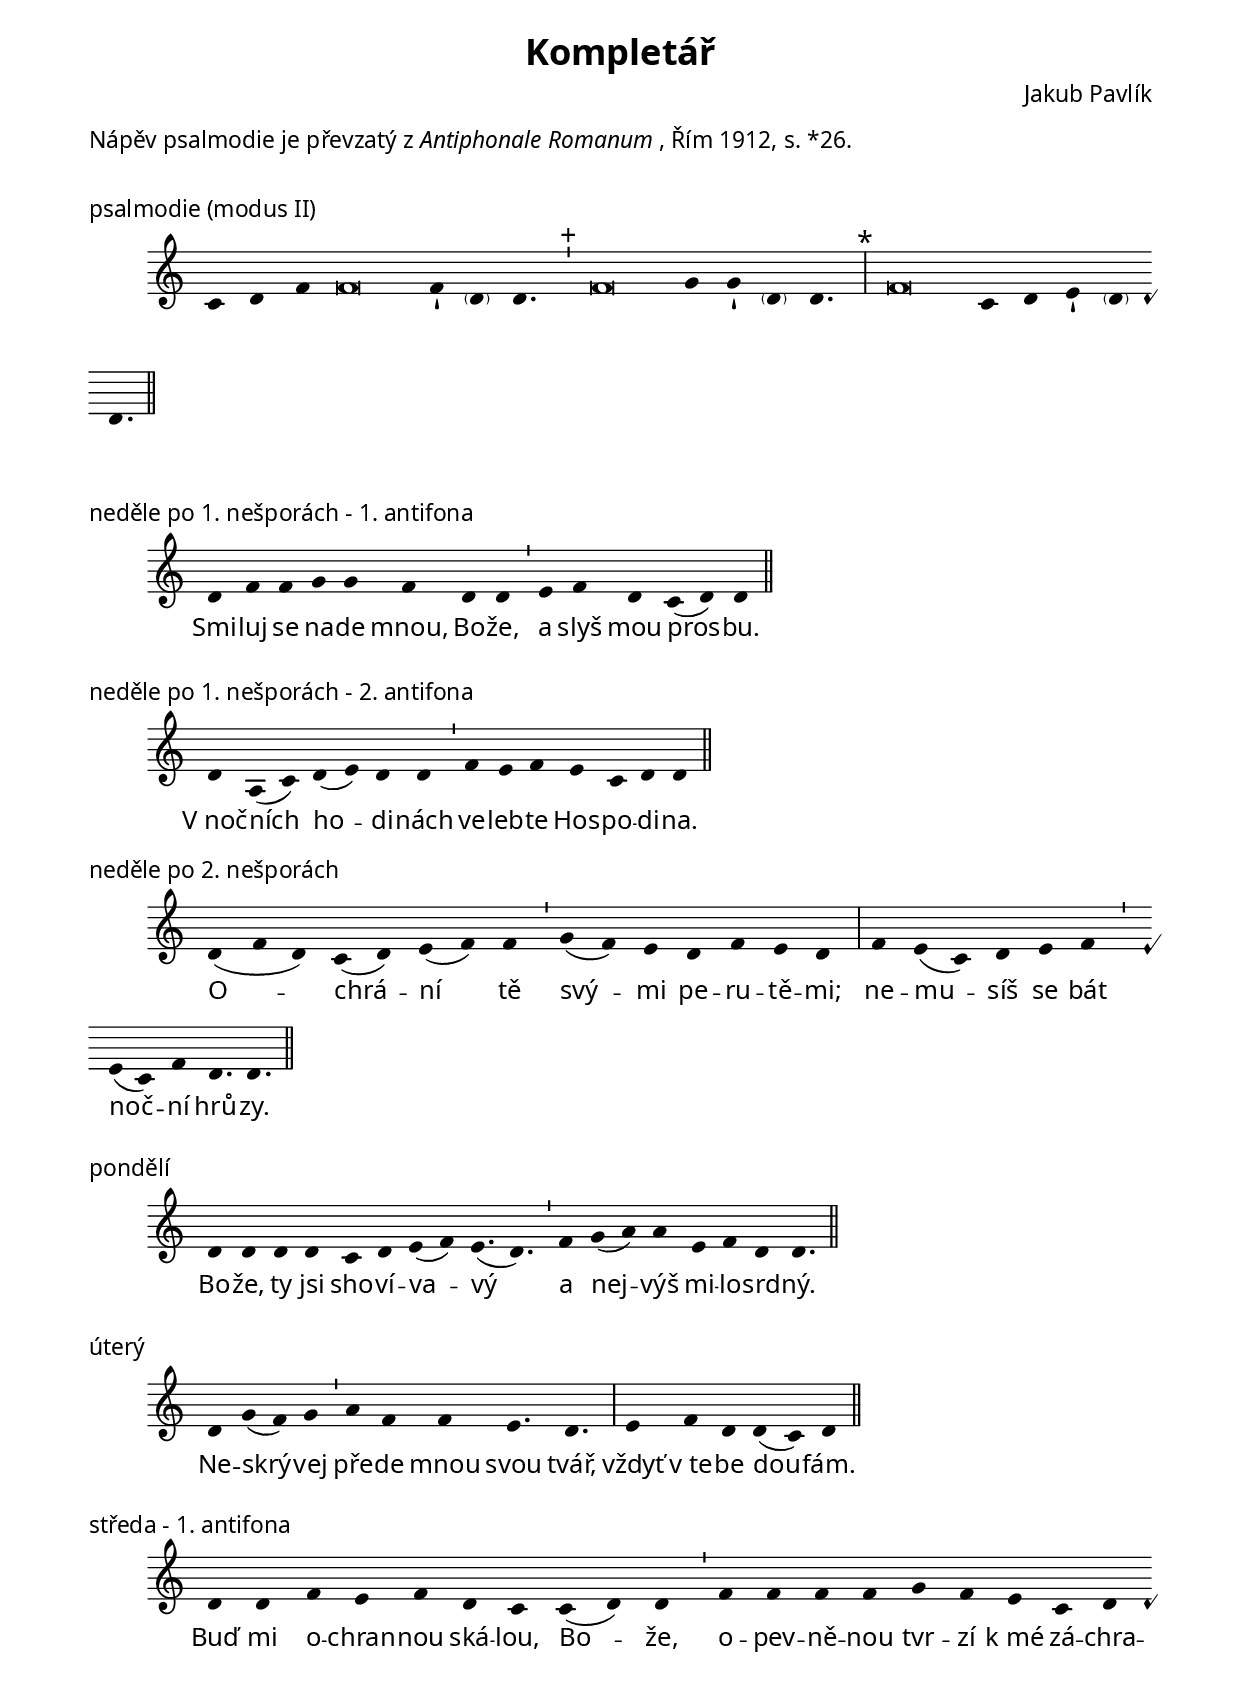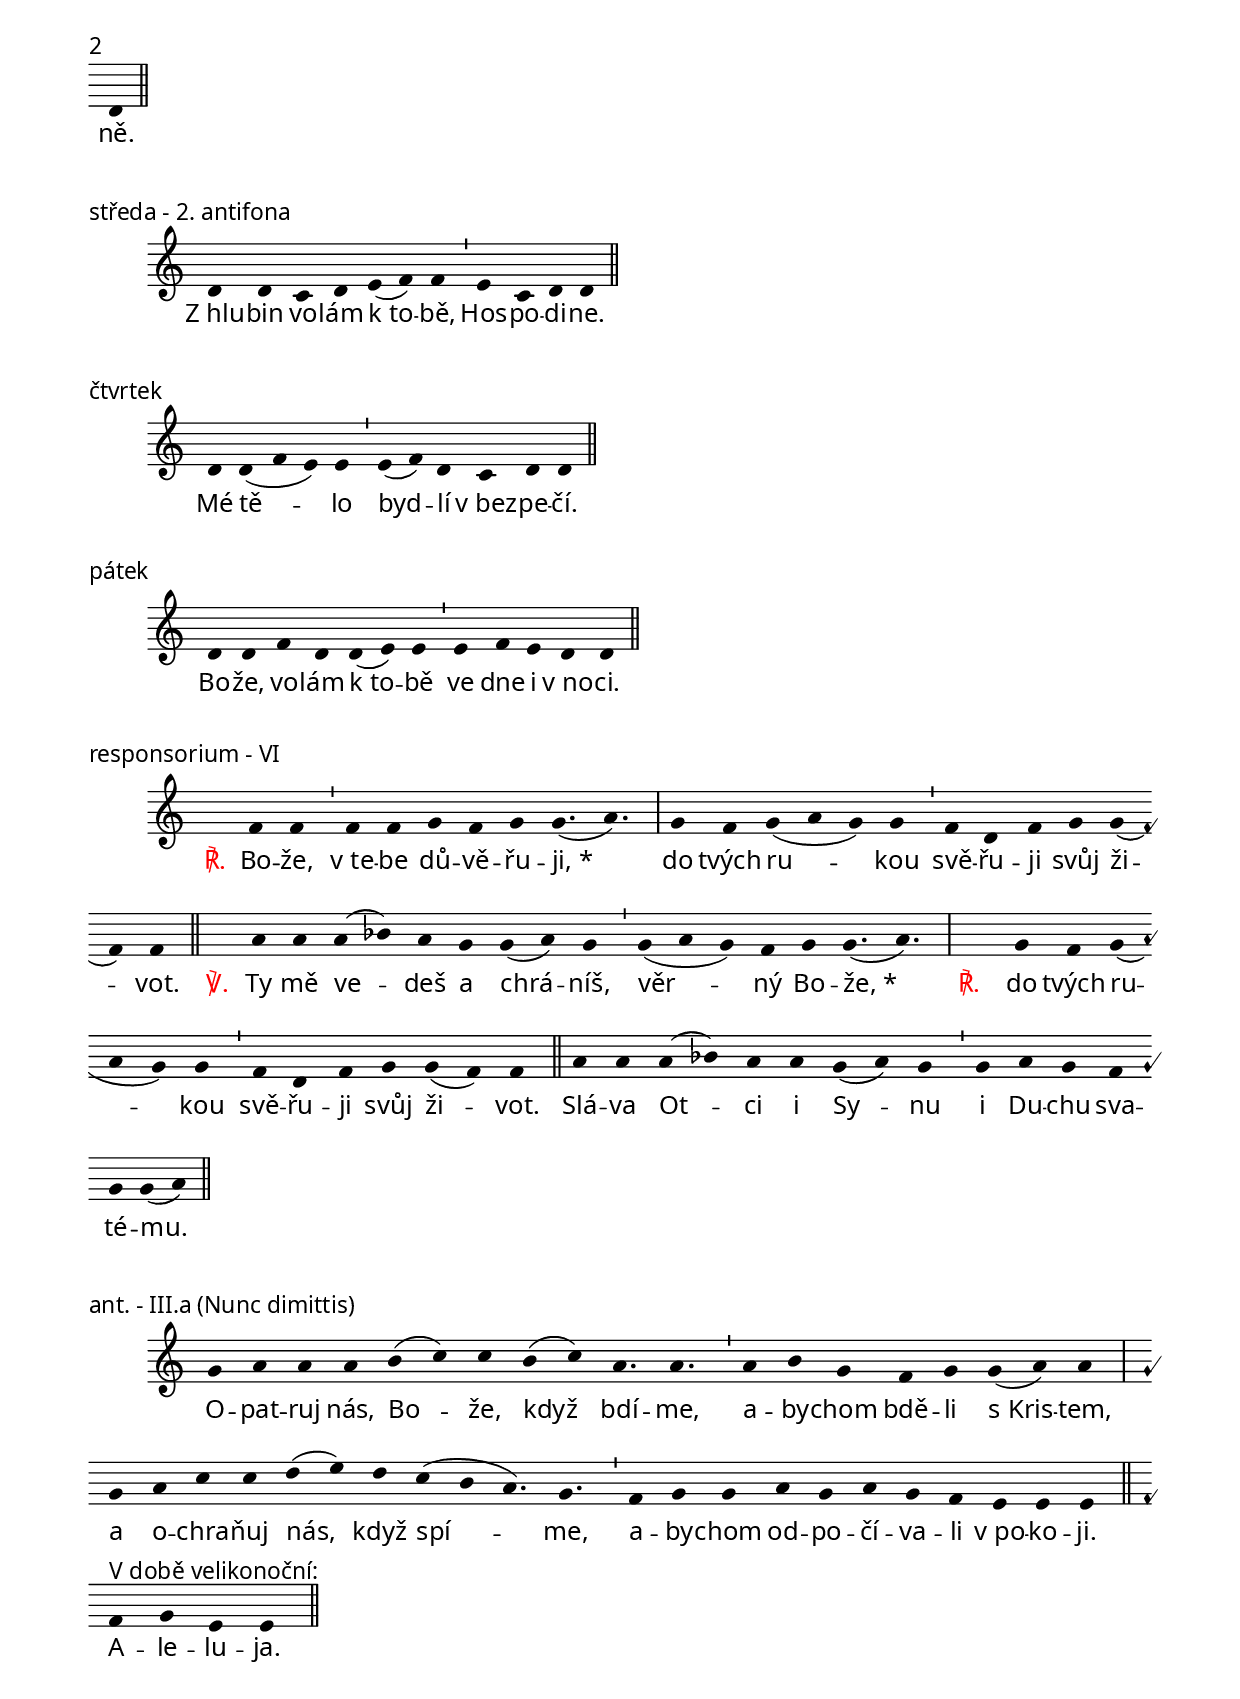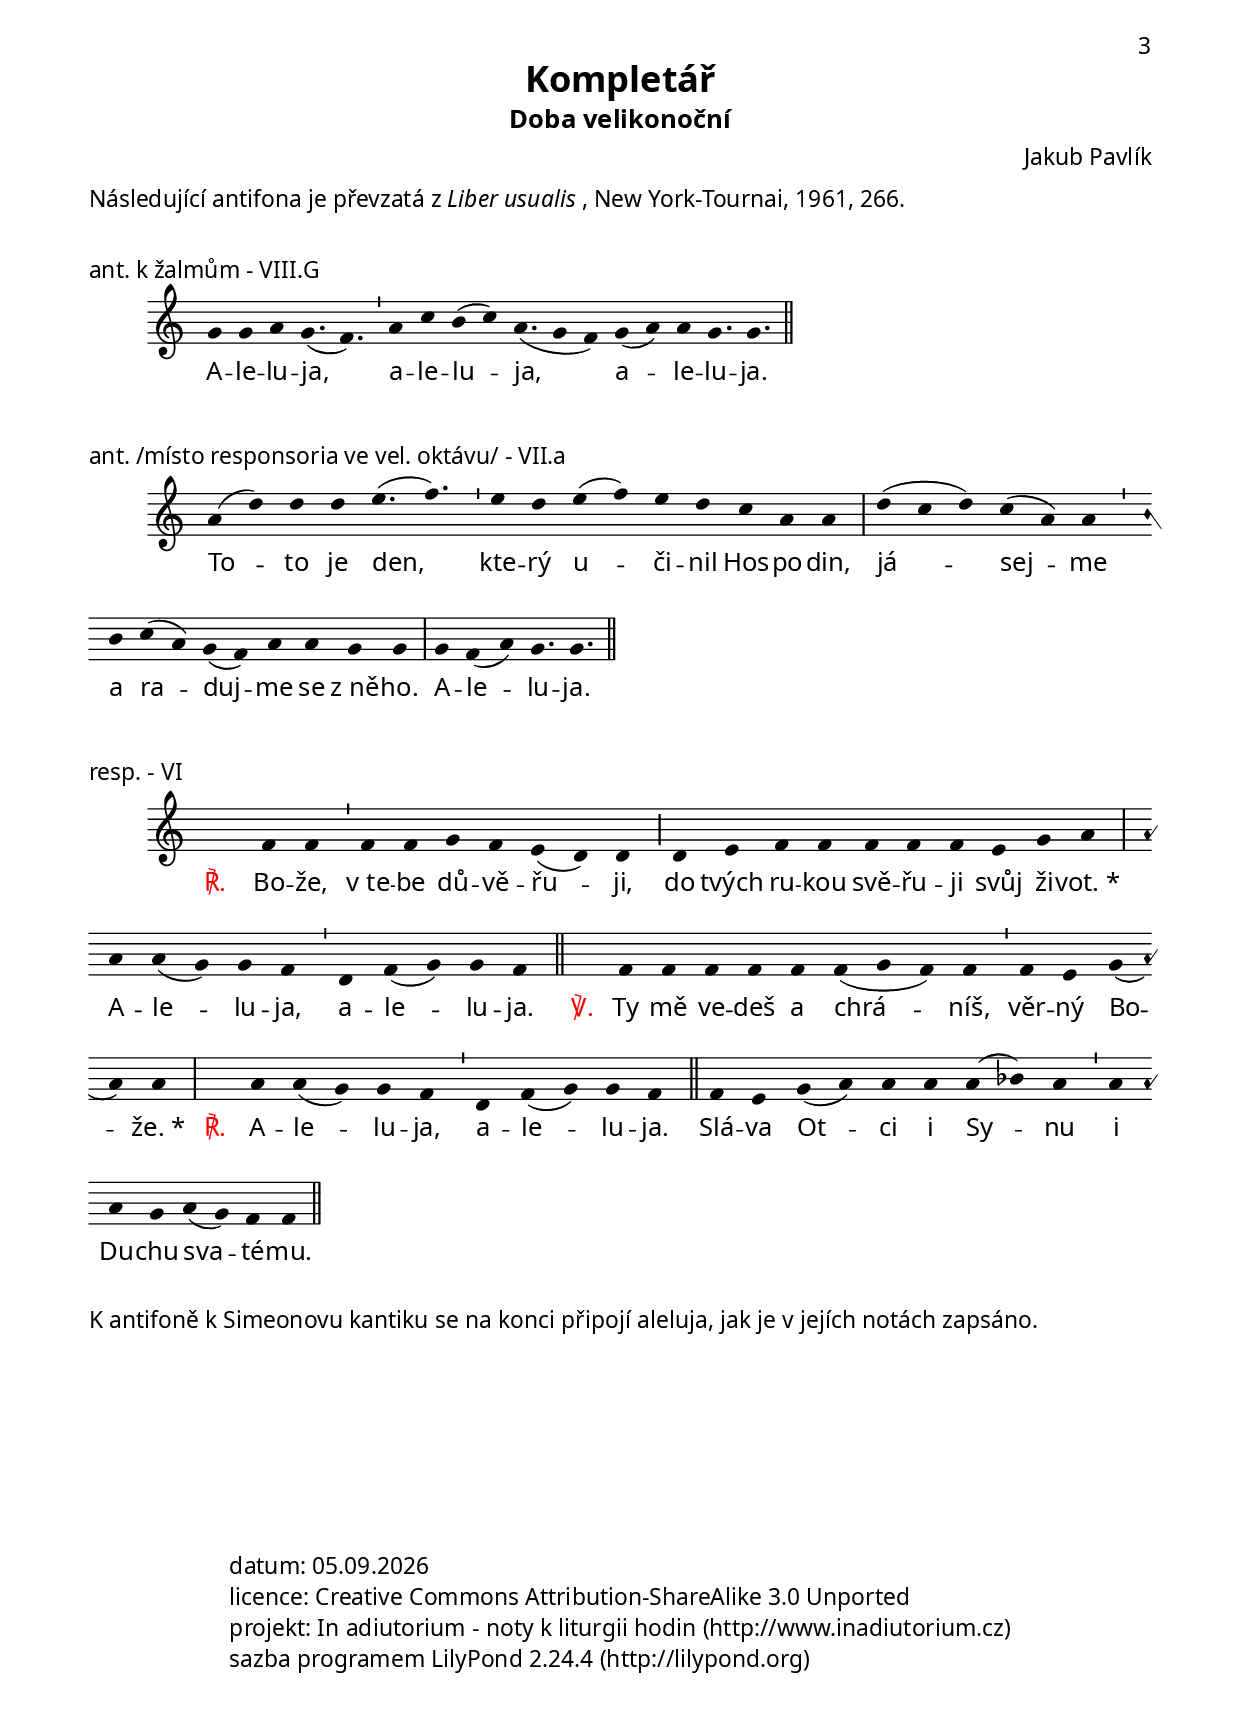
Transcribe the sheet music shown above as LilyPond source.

\version "2.12.3"

\header {
  title = "Kompletář"
  composer = "Jakub Pavlík"
}

\include "spolecne.ly"
\include "dilyresponsorii.ly"

\paper {
  ragged-bottom=##f
  ragged-last-bottom=##f
  
  % kvuli poznamce na zacatku, aby se k ni neprilepil titulek prvni antifony
  markup-markup-spacing #'minimum-distance = #5
}

\markup {
  \wordwrap {
    Nápěv psalmodie je převzatý z \italic{Antiphonale Romanum}, Řím 1912, s. *26.
  }
}

\score {
  \relative c' {
    \choralniRezim
    
    c d f f\breve f4-| \parenthesize d d4. \barMin \mark "+"
    f\breve g4 g-| \parenthesize d d4. \barMax \mark "*"
    f\breve c4 d e-| \parenthesize d d4. \barFinalis
  }
  \header {
    quid = "psalmodie"
    modus = "II"
    differentia = ""
    piece = "psalmodie (modus II)"
    id = "psalmodie"
  }
}

\score {
  \relative c' {
    \choralniRezim

    d4 f f g g f d d \barMin e f d c( d) d \barFinalis
  }
  \addlyrics {
    Smi -- luj se na -- de mnou, Bo -- že, a slyš mou pros -- bu.
  }
  \header {
    quid = "1. ant."
    modus = "II"
    differentia = "D"
    piece = "neděle po 1. nešporách - 1. antifona"
    id = "nei1"
  }
}

\score {
  \relative c' {
    \choralniRezim
    d4 a( c) d( e) d d \barMin
    f4 e f e c d d4 \barFinalis
  }
  \addlyrics {
    V_noč -- ních ho -- di -- nách ve -- leb -- te Hos -- po -- di -- na.
  }
  \header {
    quid = "2. ant."
    modus = "II"
    differentia = "D"
    piece = "neděle po 1. nešporách - 2. antifona"
    id = "nei2"
  }
}

\score {
  \relative c' {
    \choralniRezim
    d4( f d) c( d) e( f) f \barMin
    g( f) e d f e d \barMax
    f e( c) d e f \barMin
    e( c) f d4. d4. \barFinalis
  }
  \addlyrics {
    O -- chrá -- ní tě svý -- mi pe -- ru -- tě -- mi;
    ne -- mu -- síš se bát noč -- ní hrů -- zy.
  }
  \header {
    quid = "ant."
    modus = "II"
    differentia = "D"
    piece = "neděle po 2. nešporách"
    id = "neii"
  }
}

\score {
  \relative c' {
    \choralniRezim
    d4 d d d c d e( f) e4.( d) \barMin f4 g( a) a e f d d4. \barFinalis
  }
  \addlyrics {
    Bo -- že, ty jsi sho -- ví -- va -- vý a nej -- výš mi -- lo -- srd -- ný.
  }
  \header {
    quid = "ant."
    modus = "II"
    differentia = "D"
    piece = "pondělí"
    id = "po"
  }
}

\score {
  \relative c' {
    \choralniRezim
    d4 g( f) g \barMin a f f e4. d \barMax
    e4 f d d( c) d \barFinalis
  }
  \addlyrics {
    Ne -- skrý -- vej pře -- de mnou svou tvář,
    vždyť v_te -- be dou -- fám.
  }
  \header {
    quid = "ant."
    modus = "II"
    differentia = "D"
    piece = "úterý"
    id = "ut"
  }
}

\score {
  \relative c' {
    \choralniRezim
    d4 d f e f d c c( d) d \barMin
    f f f f g f e c d d \barFinalis
  }
  \addlyrics {
    Buď mi o -- chran -- nou ská -- lou, Bo -- že,
    o -- pev -- ně -- nou tvr -- zí k_mé zá -- chra -- ně.
  }
  \header {
    quid = "1. ant."
    modus = "II"
    differentia = "D"
    piece = "středa - 1. antifona"
    id = "st1"
  }
}

\score {
  \relative c' {
    \choralniRezim
    d4 d c d e( f) f \barMin
    e c d d \barFinalis
  }
  \addlyrics {
    Z_hlu -- bin vo -- lám k_to -- bě, Hos -- po -- di -- ne.
  }
  \header {
    quid = "2. ant."
    modus = "II"
    differentia = "D"
    piece = "středa - 2. antifona"
    id = "st2"
  }
}

\score {
  \relative c' {
    \choralniRezim
    d4 d( f e) e \barMin e( f) d c d d \barFinalis
  }
  \addlyrics {
    Mé tě -- lo byd -- lí v_bez -- pe -- čí.
  }
  \header {
    quid = "ant."
    modus = "II"
    differentia = "D"
    piece = "čtvrtek"
    id = "ct"
  }
}

\score {
  \relative c' {
    \choralniRezim
    d4 d f d d( e) e \barMin e f e d d \barFinalis
  }
  \addlyrics {
    Bo -- že, vo -- lám k_to -- bě ve dne i v_no -- ci.
  }
  \header {
    quid = "ant."
    modus = "II"
    differentia = "D"
    piece = "pátek"
    id = "pa"
  }
}

\score {
  \relative c' {
    \choralniRezim
    
    % R
    \neviditelna f
    f4 f \barMin f f g f g g4.( a) \barMax
    g4 f g( a g) g \barMin f d f g g( f) f \barFinalis
    % V
    \neviditelna a
    a4 a a( bes) a g g( a) g \barMin g( a g) f g g4.( a) \barMax
    % R
    \neviditelna g
    g4 f g( a g) g \barMin f d f g g( f) f \barFinalis
    % Slava
    \respVIdoxologie \barFinalis
  }
  \addlyrics {
    \Response Bo -- že, v_te -- be dů -- vě -- řu -- ji,_*
    do tvých ru -- kou svě -- řu -- ji svůj ži -- vot.
    \Verse Ty mě ve -- deš a chrá -- níš, věr -- ný Bo -- že,_*
    \Response do tvých ru -- kou svě -- řu -- ji svůj ži -- vot.
    \textRespDoxologie
  }
  \header {
    quid = "resp."
    modus = "VI"
    piece = "responsorium - VI"
    id = "resp"
  }
}

\score {
  \relative c'' {
    \choralniRezim
    g4 a a a b( c) c b( c) a4. a \barMin
    a4 b g f g g( a) a \barMax
    g a c c d( e) d c( b a4.) g \barMin
    f4 g g a g a g f e e e \barFinalis
    f^\markup{V době velikonoční:} g e e \barFinalis
  }
  \addlyrics {
    O -- pat -- ruj nás, Bo -- že, když bdí -- me,
    a -- by -- chom bdě -- li s_Kris -- tem,
    a o -- chra -- ňuj nás, když spí -- me,
    a -- by -- chom od -- po -- čí -- va -- li v_po -- ko -- ji.
    A -- le -- lu -- ja.
  }
  \header {
    quid = "ant."
    modus = "III"
    differentia = "a" 
    psalmus = "Nunc dimittis"
    piece = \markup {\sestavTitulek}
    id = "sim"
  }
}
  
\bookpart {
  \header {
    subtitle = "Doba velikonoční" 
  }
  
  % Tato cast obsahuje mene not a proto je lepsi, aby se, narozdil
  % od prvni casti, noty neroztahovaly na celou stranku, ale byly
  % nakupene nahore:
  \paper {
    ragged-bottom=##f
    ragged-last-bottom=##t
  }
  
  \markup {Následující antifona je převzatá z \italic{Liber usualis}, New York-Tournai, 1961, 266.}
  
  \score {
    \relative c'' {
      \choralniRezim
      g4 g a g4.( f) \barMin
      a4 c b( c) a4.( g4 f)
      g( a) a g4. g \barFinalis
    }
    \addlyrics {
      A -- le -- lu -- ja,
      a -- le -- lu -- ja,
      a -- le -- lu -- ja.
    }
    \header {
      quid = "ant. k žalmům"
      modus = "VIII"
      differentia = "G" 
      psalmus = ""
      id = "pasch"
      piece = \markup {\sestavTitulekBezZalmu}
      fons = "Liber usualis, New York-Tournai, 1961, 266."
    }
  }
  
  \score {
    \relative c'' {
      \choralniRezim
      a4( d) d d e4.( f) \barMin
      e4 d e( f) e d c a a \barMax
      d( c d ) c( a) a \barMin
      b c( a) g( f) a a g g \barMax
      g f( a) g4. g \barFinalis
    }
    \addlyrics {
      To -- to je den,
      kte -- rý u -- či -- nil Hos -- po -- din,
      já -- sej -- me 
      a ra -- duj -- me se z_ně -- ho.
      A -- le -- lu -- ja.
    }
    \header {
      quid = "ant. /místo responsoria ve vel. oktávu/"
      modus = "VII"
      differentia = "a" 
      psalmus = ""
      id = "paschoctant"
      piece = \markup {\sestavTitulekBezZalmu}
    }
  }
  
  \score {
    \relative c' {
      \choralniRezim
      
      % R
      \neviditelna f
      f4 f \barMin f f g f e( d) d \barMaior
      d e f f f f f e g a \barMax
      \respVIalelujaResponsum \barFinalis
      % V
      \neviditelna f
      f4 f f f f f( g f) f \barMin f e g( a) a \barMax
      % R
      \neviditelna a
      \respVIalelujaResponsum \barFinalis
      % Slava
      \respVIalelujaDoxologie \barFinalis
    }
    \addlyrics {
      \Response Bo -- že, v_te -- be dů -- vě -- řu -- ji,
      do tvých ru -- kou svě -- řu -- ji svůj ži -- vot._* \textRespAleluja
      \Verse Ty mě ve -- deš a chrá -- níš, věr -- ný Bo -- že._*
      \Response \textRespAleluja
      \textRespDoxologie
    }
    \header {
      quid = "resp."
      modus = "VI"
      id = "paschresp"
      piece = \markup {\sestavTitulekResp}
    }
  }

  \markup\justify {K antifoně k Simeonovu kantiku se na konci připojí aleluja,
  jak je v jejích notách zapsáno.}
}